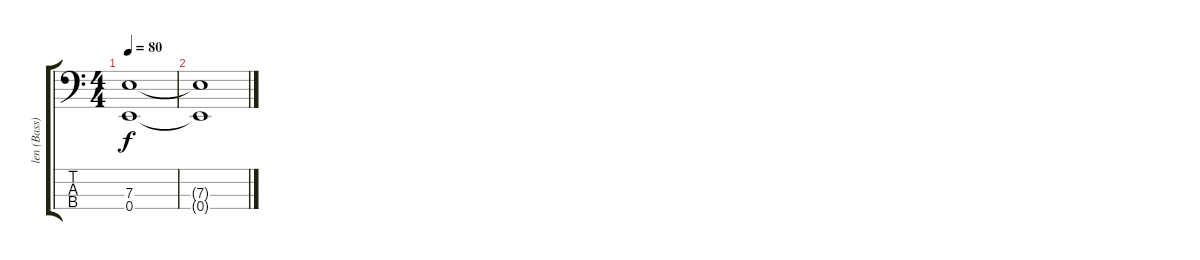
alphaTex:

\track ("len (Bass)" "len (Bass)") {instrument electricbasspick}
\staff {score tabs}
\tuning (G2 D2 A1 E1) {hide}
\ts (4 4)
\tempo 80
\clef f4
\ks c
(7.3{t} 0.4{t}).1{dy f} |
(7.3{t} 0.4{t}).1
